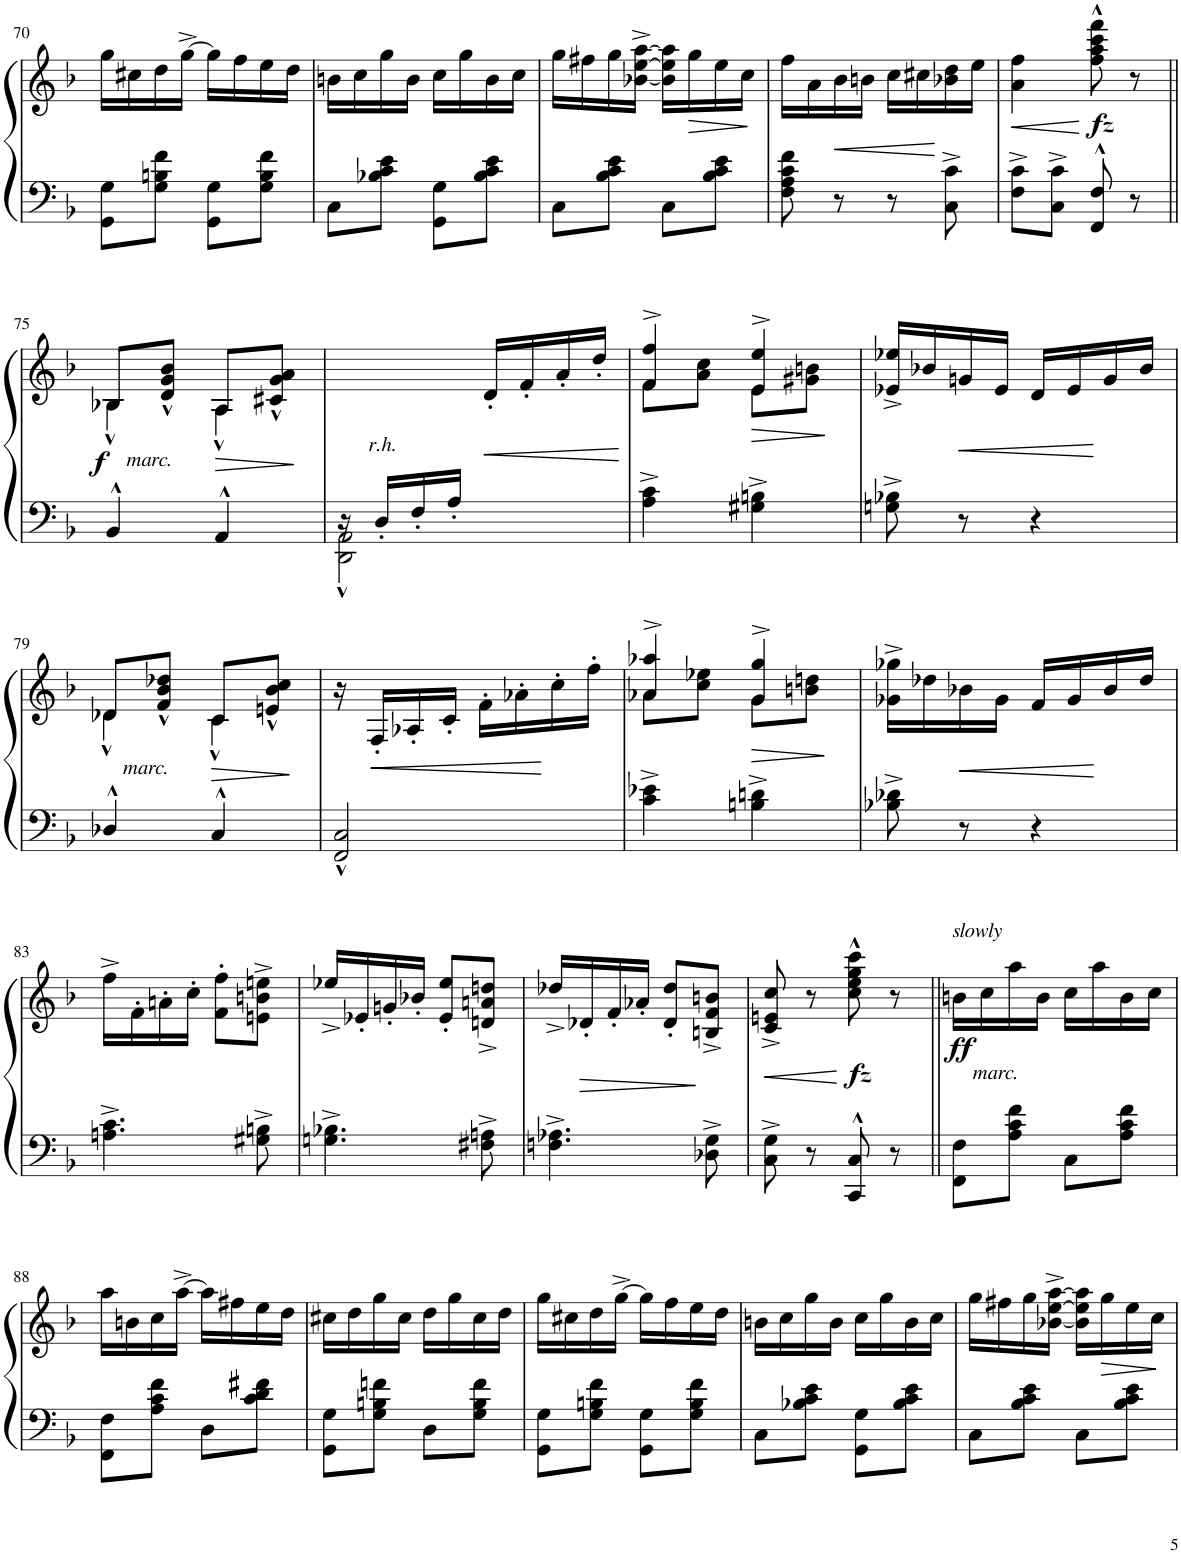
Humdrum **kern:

**kern	**kern	**dynam
*part1	*part1	*part1
*staff2	*staff1	*staff1/2
*I"Piano	*	*
*I'Pno.	*	*
!!LO:PB:g=z
*clefF4	*clefG2	*
*k[b-]	*k[b-]	*
*M2/4	*M2/4	*
=70	=70	=70
8GG\ 8G\L	16gg\LL	.
.	16cc#X\	.
8G\ 8Bn\ 8f\J	16dd\	.
.	[16gg^\JJ	.
8GG\ 8G\L	16gg\LL]	.
.	16ff\	.
8G\ 8B\ 8f\J	16ee\	.
.	16dd\JJ	.
=71	=71	=71
8C\L	16bn\LL	.
.	16cc\	.
8B-X\ 8c\ 8e\J	16gg\	.
.	16b\JJ	.
8GG\ 8G\L	16cc\LL	.
.	16gg\	.
8B-\ 8c\ 8e\J	16b\	.
.	16cc\JJ	.
=72	=72	=72
8C\L	16gg\LL	.
.	16ff#X\	.
8B-\ 8c\ 8e\J	16gg\	.
.	[16b-X\^ [16ee\^ [16aa\^JJ	.
8C\L	16b-\] 16ee\] 16aa\]LL	.
!	!	!LO:HP:b
.	16gg\	>
8B-\ 8c\ 8e\J	16ee\	.
.	16cc\JJ	.
.	.	]
=73	=73	=73
8F\ 8A\ 8c\ 8f\	16ff\LL	.
.	16a\	.
!	!	!LO:HP:b
8r	16b-\	<
.	16bn\JJ	.
8r	16cc\LL	.
.	16cc#X\	.
8C\^ 8c\^	16b-X\ 16dd\	[
.	16ee\JJ	.
=74	=74	=74
!	!	!LO:HP:b
8F\^ 8c\^L	4a\ 4ff\	<
8C\^ 8c\^J	.	.
!	!	!LO:DY:n=1:b
8FF/^^ 8F/^^	8ff\^^ 8aa\^^ 8ccc\^^ 8fff\^^	[ fz
8r	8r	.
!!LO:LB:g=z
=75||	=75||	=75||
*	*^	*
!LO:TX:a:i:t=marc.	!	!	!
!	!	!	!LO:DY:b
4BB-^^/	8B-/L	4B-X^^\	f
.	8d/^^ 8g/^^ 8b-/^^J	.	.
!	!	!	!LO:HP:b
4AA^^/	8A/L	4A^^\	>
.	8c#X/^^ 8g/^^ 8a/^^J	.	.
*	*v	*v	*
.	.	]
=76	=76	=76
*^	*	*
!LO:TX:a:i:t=r.h.	!	!	!
16ryy	2DD\^^ 2AA\^^	16r	.
16D'/LL	.	8.ryy	.
16F'/	.	.	.
16A'/JJ	.	.	.
!	!	!	!LO:HP:b
4ryy	.	16d'/LL	<
.	.	16f'/	.
.	.	16a'/	.
.	.	16dd'/JJ	.
*v	*v	*	*
.	.	[
=77	=77	=77
*	*^	*
4A\^ 4c\^	4f/^ 4ff/^	8f\L	.
.	.	8a\ 8cc\J	.
!	!	!	!LO:HP:b
4G#X\^ 4Bn\^	4e/^ 4ee/^	8e\L	>
.	.	8g#X\ 8bn\J	.
*	*v	*v	*
.	.	]
=78	=78	=78
8Gn\^ 8B-X\^	16e-X/^< 16ee-X/^<LL	.
.	16b-X/	.
!	!	!LO:HP:b
8r	16gn/	<
.	16e-/JJ	.
4r	16d/LL	.
.	16e-/	.
.	16g/	[
.	16b-/JJ	.
!!LO:LB:g=z
=79	=79	=79
*	*^	*
!LO:TX:a:i:t=marc.	!	!	!
4D-X^^/	8d-X/L	4d-^^\	.
.	8f/^^ 8b-/^^ 8dd-X/^^J	.	.
!	!	!	!LO:HP:b
4C^^/	8c/L	4c^^\	>
.	8en/^^ 8b-/^^ 8cc/^^J	.	.
*	*v	*v	*
.	.	]
=80	=80	=80
2FF/^^ 2C/^^	16r	.
!	!	!LO:HP:b
.	16F'/LL	<
.	16A-X'/	.
.	16c'/JJ	.
.	16f'\LL	.
.	16a-X'\	.
.	16cc'\	[
.	16ff'\JJ	.
=81	=81	=81
*	*^	*
4c\^ 4e-X\^	4a-X/^ 4aa-X/^	8a-\L	.
.	.	8cc\ 8ee-X\J	.
!	!	!	!LO:HP:b
4Bn\^ 4dn\^	4g/^ 4gg/^	8g\L	>
.	.	8bn\ 8ddn\J	.
*	*v	*v	*
.	.	]
=82	=82	=82
8B-X\^> 8d-X\^>	16g-X\^> 16gg-X\^>LL	.
.	16dd-X\	.
!	!	!LO:HP:b
8r	16b-X\	<
.	16g-\JJ	.
4r	16f/LL	.
.	16g-/	.
.	16b-/	[
.	16dd-/JJ	.
!!LO:LB:g=z
=83	=83	=83
4.An\^ 4.c\^	16ff^\LL	.
.	16f'\	.
.	16an'\	.
.	16cc'\JJ	.
.	8f\' 8ff\'L	.
8G#X\^ 8Bn\^	8en\^ 8bn\^ 8een\^J	.
=84	=84	=84
4.Gn\^ 4.B-X\^	16ee-X^/LL	.
.	16e-X'/	.
.	16gn'/	.
.	16b-X'/JJ	.
.	8e-/' 8ee-/'L	.
8F#X\^ 8An\^	8dn/^ 8an/^ 8ddn/^J	.
=85	=85	=85
4.Fn\^ 4.A-X\^	16dd-X^/LL	.
!	!	!LO:HP:b
.	16d-X'/	>
.	16f'/	.
.	16a-X'/JJ	.
.	8d-/' 8dd-/'L	.
8D-X\^ 8G\^	8Bn/^ 8f/^ 8bn/^J	]
=86	=86	=86
!	!	!LO:HP:b
8C\^ 8G\^	8c/^ 8en/^ 8cc/^	<
8r	8r	.
!	!	!LO:DY:n=1:b
8CC/^^ 8C/^^	8cc\^^ 8ee\^^ 8gg\^^ 8ccc\^^	[ fz
8r	8r	.
=87||	=87||	=87||
!	!LO:TX:a:i:t=slowly	!
!LO:TX:a:i:t=marc.	!	!
!	!	!LO:DY:b
8FF\ 8F\L	16bn\LL	ff
.	16cc\	.
8A\ 8c\ 8f\J	16aa\	.
.	16b\JJ	.
8C\L	16cc\LL	.
.	16aa\	.
8A\ 8c\ 8f\J	16b\	.
.	16cc\JJ	.
!!LO:LB:g=z
=88	=88	=88
8FF\ 8F\L	16aa\LL	.
.	16bn\	.
8A\ 8c\ 8f\J	16cc\	.
.	[16aa^\JJ	.
8D\L	16aa\LL]	.
.	16ff#X\	.
8c\ 8d\ 8f#X\J	16ee\	.
.	16dd\JJ	.
=89	=89	=89
8GG\ 8G\L	16cc#X\LL	.
.	16dd\	.
8G\ 8Bn\ 8fn\J	16gg\	.
.	16cc#\JJ	.
8D\L	16dd\LL	.
.	16gg\	.
8G\ 8B\ 8f\J	16cc#\	.
.	16dd\JJ	.
=90	=90	=90
8GG\ 8G\L	16gg\LL	.
.	16cc#X\	.
8G\ 8Bn\ 8f\J	16dd\	.
.	[16gg^\JJ	.
8GG\ 8G\L	16gg\LL]	.
.	16ff\	.
8G\ 8B\ 8f\J	16ee\	.
.	16dd\JJ	.
=91	=91	=91
8C\L	16bn\LL	.
.	16cc\	.
8B-X\ 8c\ 8e\J	16gg\	.
.	16b\JJ	.
8GG\ 8G\L	16cc\LL	.
.	16gg\	.
8B-\ 8c\ 8e\J	16b\	.
.	16cc\JJ	.
=92	=92	=92
8C\L	16gg\LL	.
.	16ff#X\	.
8B-\ 8c\ 8e\J	16gg\	.
.	[16b-X\^ [16ee\^ [16aa\^JJ	.
8C\L	16b-\] 16ee\] 16aa\]LL	.
!	!	!LO:HP:b
.	16gg\	>
8B-\ 8c\ 8e\J	16ee\	.
.	16cc\JJ	.
.	.	]
=	=	=
*-	*-	*-
